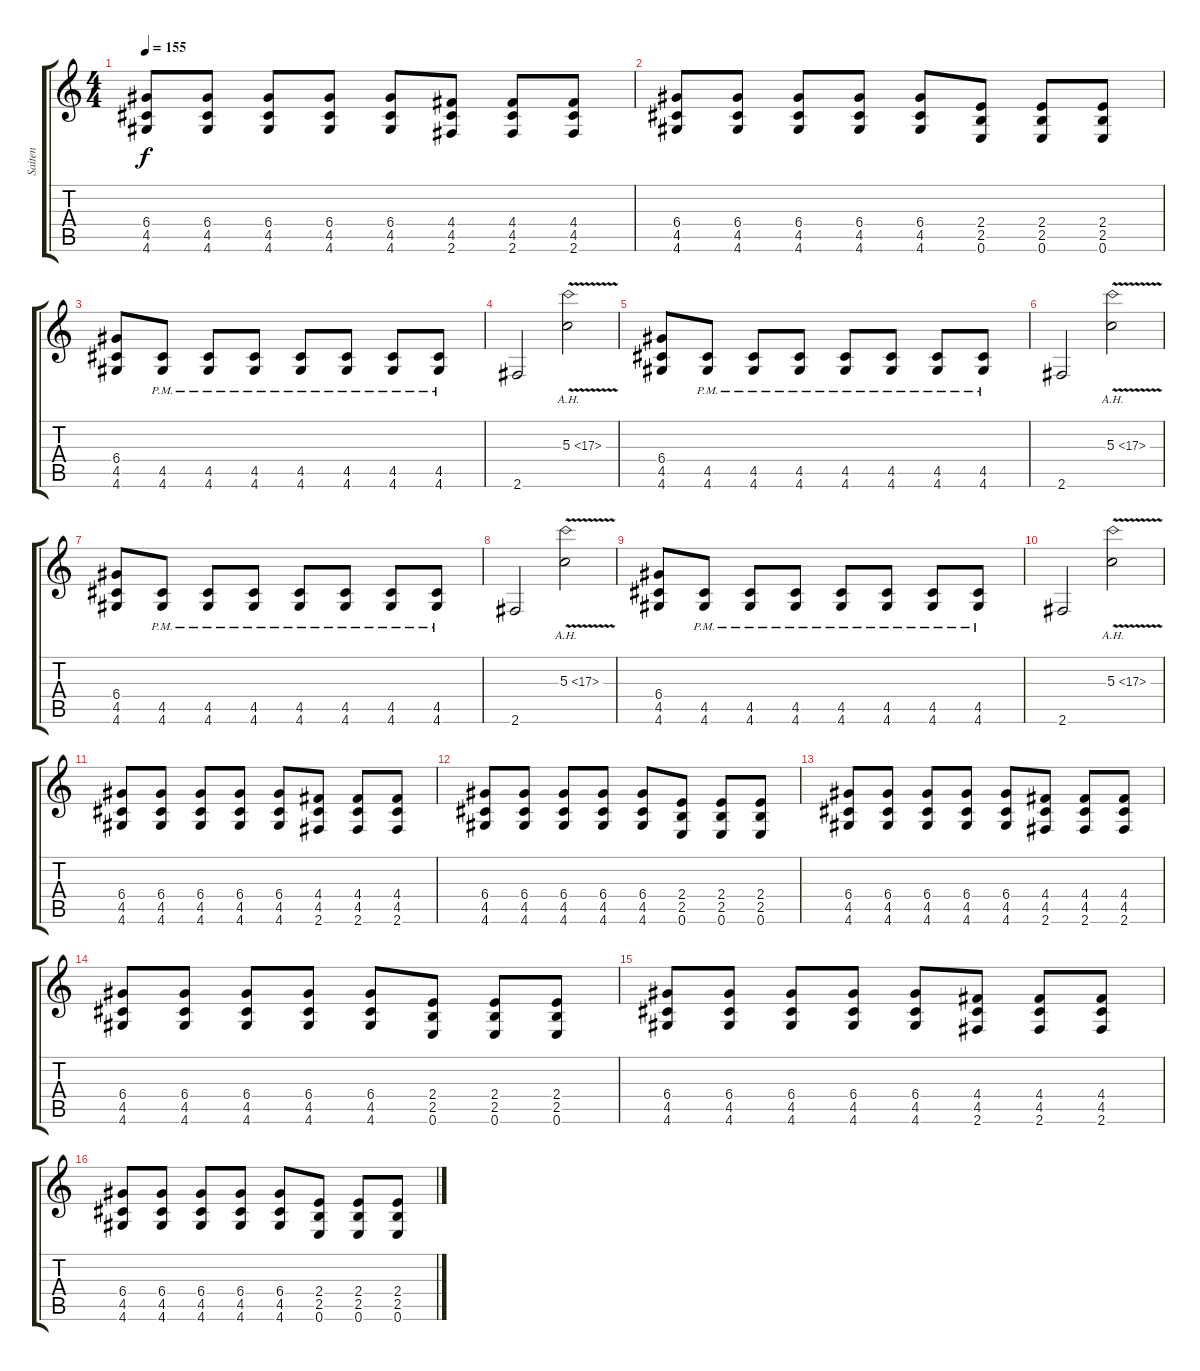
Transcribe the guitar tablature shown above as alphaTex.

\track ("Saiten" "Saiten") {instrument distortionguitar}
\staff {score tabs}
\tuning (E4 B3 G3 D3 A2 E2) {hide}
\ts (4 4)
\tempo 155
\clef g2
\ks c
(6.4 4.5 4.6).8{dy f} (6.4 4.5 4.6).8 (6.4 4.5 4.6).8 (6.4 4.5 4.6).8 (6.4 4.5 4.6).8 (4.4 4.5 2.6).8 (4.4 4.5 2.6).8 (4.4 4.5 2.6).8 |
(6.4 4.5 4.6).8 (6.4 4.5 4.6).8 (6.4 4.5 4.6).8 (6.4 4.5 4.6).8 (6.4 4.5 4.6).8 (2.4 2.5 0.6).8 (2.4 2.5 0.6).8 (2.4 2.5 0.6).8 |
(6.4 4.5 4.6).8 (4.5{pm} 4.6{pm}).8 (4.5{pm} 4.6{pm}).8 (4.5{pm} 4.6{pm}).8 (4.5{pm} 4.6{pm}).8 (4.5{pm} 4.6{pm}).8 (4.5{pm} 4.6{pm}).8 (4.5{pm} 4.6{pm}).8 |
2.6.2 5.3{ah 12 v}.2 |
(6.4 4.5 4.6).8 (4.5{pm} 4.6{pm}).8 (4.5{pm} 4.6{pm}).8 (4.5{pm} 4.6{pm}).8 (4.5{pm} 4.6{pm}).8 (4.5{pm} 4.6{pm}).8 (4.5{pm} 4.6{pm}).8 (4.5{pm} 4.6{pm}).8 |
2.6.2 5.3{ah 12 v}.2 |
(6.4 4.5 4.6).8 (4.5{pm} 4.6{pm}).8 (4.5{pm} 4.6{pm}).8 (4.5{pm} 4.6{pm}).8 (4.5{pm} 4.6{pm}).8 (4.5{pm} 4.6{pm}).8 (4.5{pm} 4.6{pm}).8 (4.5{pm} 4.6{pm}).8 |
2.6.2 5.3{ah 12 v}.2 |
(6.4 4.5 4.6).8 (4.5{pm} 4.6{pm}).8 (4.5{pm} 4.6{pm}).8 (4.5{pm} 4.6{pm}).8 (4.5{pm} 4.6{pm}).8 (4.5{pm} 4.6{pm}).8 (4.5{pm} 4.6{pm}).8 (4.5{pm} 4.6{pm}).8 |
2.6.2 5.3{ah 12 v}.2 |
(6.4 4.5 4.6).8 (6.4 4.5 4.6).8 (6.4 4.5 4.6).8 (6.4 4.5 4.6).8 (6.4 4.5 4.6).8 (4.4 4.5 2.6).8 (4.4 4.5 2.6).8 (4.4 4.5 2.6).8 |
(6.4 4.5 4.6).8 (6.4 4.5 4.6).8 (6.4 4.5 4.6).8 (6.4 4.5 4.6).8 (6.4 4.5 4.6).8 (2.4 2.5 0.6).8 (2.4 2.5 0.6).8 (2.4 2.5 0.6).8 |
(6.4 4.5 4.6).8 (6.4 4.5 4.6).8 (6.4 4.5 4.6).8 (6.4 4.5 4.6).8 (6.4 4.5 4.6).8 (4.4 4.5 2.6).8 (4.4 4.5 2.6).8 (4.4 4.5 2.6).8 |
(6.4 4.5 4.6).8 (6.4 4.5 4.6).8 (6.4 4.5 4.6).8 (6.4 4.5 4.6).8 (6.4 4.5 4.6).8 (2.4 2.5 0.6).8 (2.4 2.5 0.6).8 (2.4 2.5 0.6).8 |
(6.4 4.5 4.6).8 (6.4 4.5 4.6).8 (6.4 4.5 4.6).8 (6.4 4.5 4.6).8 (6.4 4.5 4.6).8 (4.4 4.5 2.6).8 (4.4 4.5 2.6).8 (4.4 4.5 2.6).8 |
(6.4 4.5 4.6).8 (6.4 4.5 4.6).8 (6.4 4.5 4.6).8 (6.4 4.5 4.6).8 (6.4 4.5 4.6).8 (2.4 2.5 0.6).8 (2.4 2.5 0.6).8 (2.4 2.5 0.6).8
